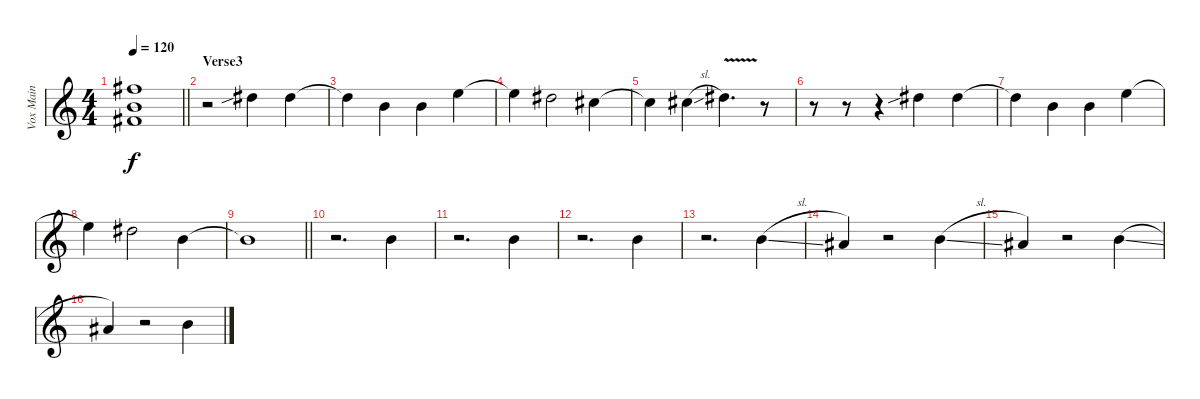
\track ("Vox Main" "Vox Main") {instrument electricbasspick}
\staff {score}
\tuning (Db4 Ab3 E3 B2 Gb2 B1) {hide}
\ts (4 4)
\tempo 120
\clef g2
\barLineRight lightlight
\ks c
(5.1{t} 3.2{t} 2.3{t}).1{dy f} |
\section ("" "Verse3")
r.2 7.2{sib}.4 7.2.4 |
7.2{t}.4 7.3.4 7.3.4 8.2.4 |
8.2{t}.4 7.2.2 5.2.4 |
5.2{t}.4 5.2{sl}.4 7.2{v}.4{d} r.8 |
r.8 r.8 r.4 7.2{sib}.4 7.2.4 |
7.2{t}.4 7.3.4 7.3.4 8.2.4 |
8.2{t}.4 7.2.2 3.2.4 |
\barLineRight lightlight
3.2{t}.1 |
\section ("" "")
r.2{d} 7.3.4 |
r.2{d} 7.3.4 |
r.2{d} 7.3.4 |
r.2{d} 7.3{sl}.4 |
6.3.4 r.2 7.3{sl}.4 |
6.3.4 r.2 7.3{sl}.4 |
6.3.4 r.2 7.3{sl}.4
